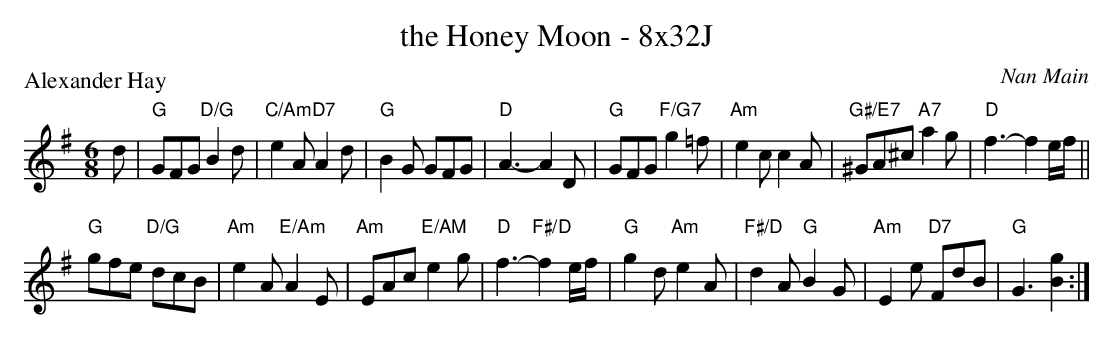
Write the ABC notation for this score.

X:1
T: the Honey Moon - 8x32J
P: Alexander Hay
C: Nan Main
M: 6/8
L: 1/8
K: G
d |\
"G"GFG "D/G"B2d | "C/Am"e2A "D7"A2d | "G"B2G GFG | "D"A3- A2D |\
"G"GFG "F/G7"g2=f | "Am"e2c c2A | "G#/E7"^GA^c "A7"a2g | "D"f3- f2 e/f/ ||
"G"gfe "D/G"dcB | "Am"e2A "E/Am"A2E | "Am"EAc "E/AM"e2g |"D"f3- "F#/D"f2e/f/ |\
"G"g2d "Am"e2A | "F#/D"d2A "G"B2G | "Am"E2e "D7"FdB | "G"G3 [g2B2] :|
